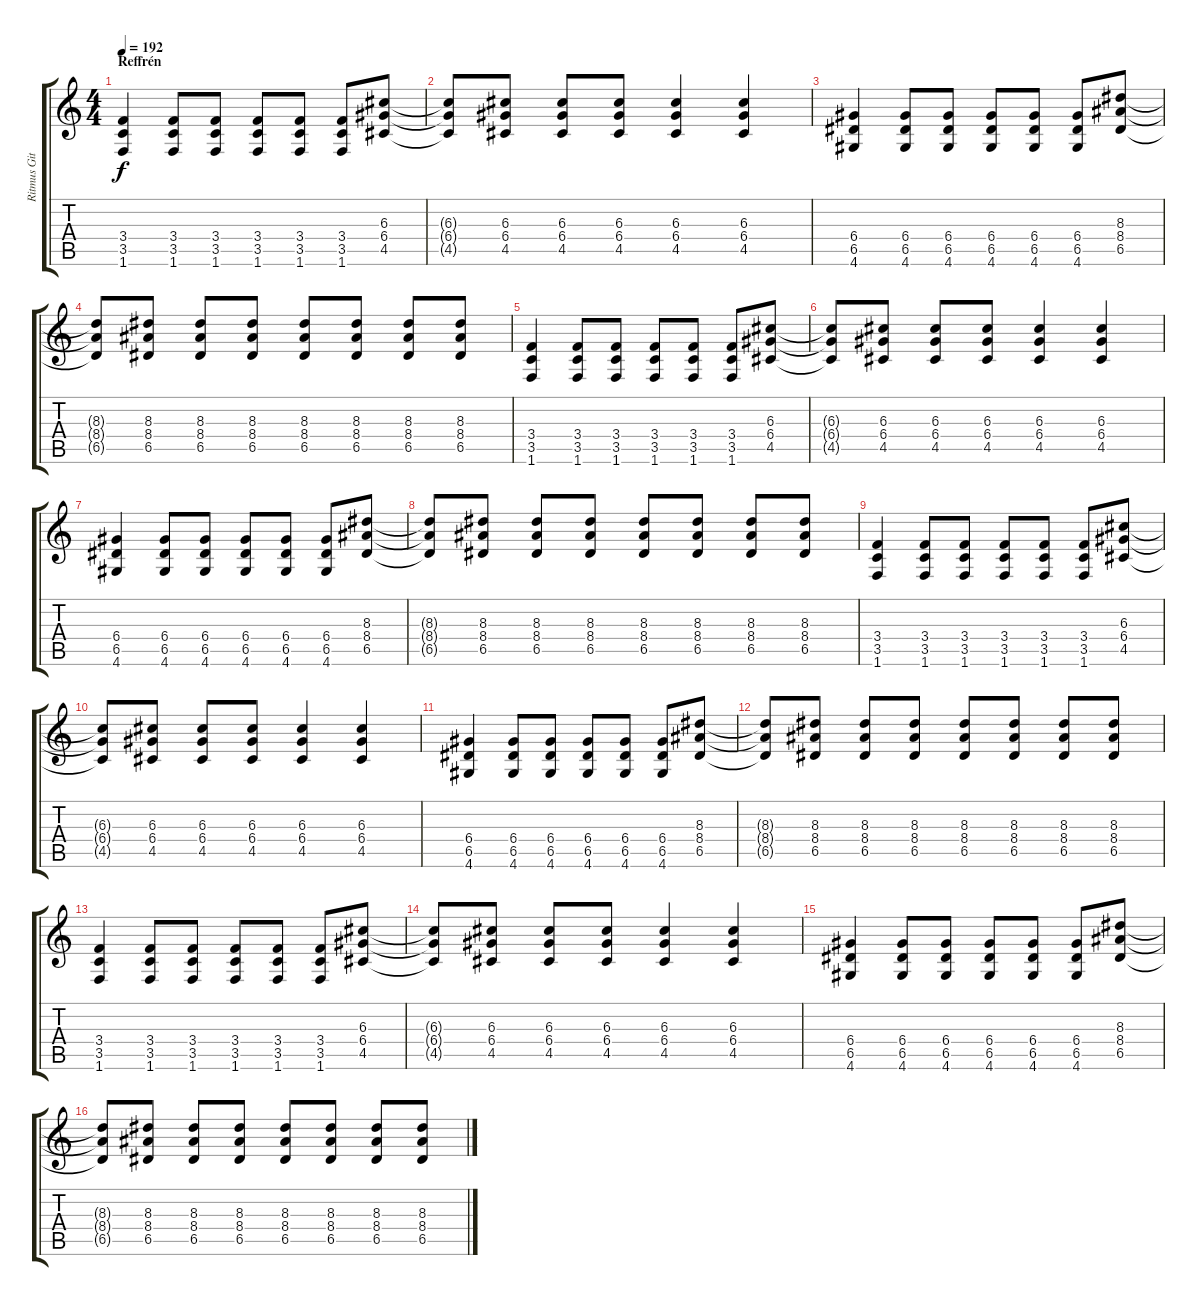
\track ("Ritmus Gitár" "Ritmus Git") {instrument distortionguitar}
\staff {score tabs}
\tuning (E4 B3 G3 D3 A2 E2) {hide}
\ts (4 4)
\section ("" "Reffrén")
\tempo 192
\clef g2
\ks c
(3.4 3.5 1.6).4{dy f} (3.4 3.5 1.6).8 (3.4 3.5 1.6).8 (3.4 3.5 1.6).8 (3.4 3.5 1.6).8 (3.4 3.5 1.6).8 (6.3 6.4 4.5).8 |
(6.3{t} 6.4{t} 4.5{t}).8 (6.3 6.4 4.5).8 (6.3 6.4 4.5).8 (6.3 6.4 4.5).8 (6.3 6.4 4.5).4 (6.3 6.4 4.5).4 |
(6.4 6.5 4.6).4 (6.4 6.5 4.6).8 (6.4 6.5 4.6).8 (6.4 6.5 4.6).8 (6.4 6.5 4.6).8 (6.4 6.5 4.6).8 (8.3 8.4 6.5).8 |
(8.3{t} 8.4{t} 6.5{t}).8 (8.3 8.4 6.5).8 (8.3 8.4 6.5).8 (8.3 8.4 6.5).8 (8.3 8.4 6.5).8 (8.3 8.4 6.5).8 (8.3 8.4 6.5).8 (8.3 8.4 6.5).8 |
(3.4 3.5 1.6).4 (3.4 3.5 1.6).8 (3.4 3.5 1.6).8 (3.4 3.5 1.6).8 (3.4 3.5 1.6).8 (3.4 3.5 1.6).8 (6.3 6.4 4.5).8 |
(6.3{t} 6.4{t} 4.5{t}).8 (6.3 6.4 4.5).8 (6.3 6.4 4.5).8 (6.3 6.4 4.5).8 (6.3 6.4 4.5).4 (6.3 6.4 4.5).4 |
(6.4 6.5 4.6).4 (6.4 6.5 4.6).8 (6.4 6.5 4.6).8 (6.4 6.5 4.6).8 (6.4 6.5 4.6).8 (6.4 6.5 4.6).8 (8.3 8.4 6.5).8 |
(8.3{t} 8.4{t} 6.5{t}).8 (8.3 8.4 6.5).8 (8.3 8.4 6.5).8 (8.3 8.4 6.5).8 (8.3 8.4 6.5).8 (8.3 8.4 6.5).8 (8.3 8.4 6.5).8 (8.3 8.4 6.5).8 |
(3.4 3.5 1.6).4 (3.4 3.5 1.6).8 (3.4 3.5 1.6).8 (3.4 3.5 1.6).8 (3.4 3.5 1.6).8 (3.4 3.5 1.6).8 (6.3 6.4 4.5).8 |
(6.3{t} 6.4{t} 4.5{t}).8 (6.3 6.4 4.5).8 (6.3 6.4 4.5).8 (6.3 6.4 4.5).8 (6.3 6.4 4.5).4 (6.3 6.4 4.5).4 |
(6.4 6.5 4.6).4 (6.4 6.5 4.6).8 (6.4 6.5 4.6).8 (6.4 6.5 4.6).8 (6.4 6.5 4.6).8 (6.4 6.5 4.6).8 (8.3 8.4 6.5).8 |
(8.3{t} 8.4{t} 6.5{t}).8 (8.3 8.4 6.5).8 (8.3 8.4 6.5).8 (8.3 8.4 6.5).8 (8.3 8.4 6.5).8 (8.3 8.4 6.5).8 (8.3 8.4 6.5).8 (8.3 8.4 6.5).8 |
(3.4 3.5 1.6).4 (3.4 3.5 1.6).8 (3.4 3.5 1.6).8 (3.4 3.5 1.6).8 (3.4 3.5 1.6).8 (3.4 3.5 1.6).8 (6.3 6.4 4.5).8 |
(6.3{t} 6.4{t} 4.5{t}).8 (6.3 6.4 4.5).8 (6.3 6.4 4.5).8 (6.3 6.4 4.5).8 (6.3 6.4 4.5).4 (6.3 6.4 4.5).4 |
(6.4 6.5 4.6).4 (6.4 6.5 4.6).8 (6.4 6.5 4.6).8 (6.4 6.5 4.6).8 (6.4 6.5 4.6).8 (6.4 6.5 4.6).8 (8.3 8.4 6.5).8 |
(8.3{t} 8.4{t} 6.5{t}).8 (8.3 8.4 6.5).8 (8.3 8.4 6.5).8 (8.3 8.4 6.5).8 (8.3 8.4 6.5).8 (8.3 8.4 6.5).8 (8.3 8.4 6.5).8 (8.3 8.4 6.5).8
